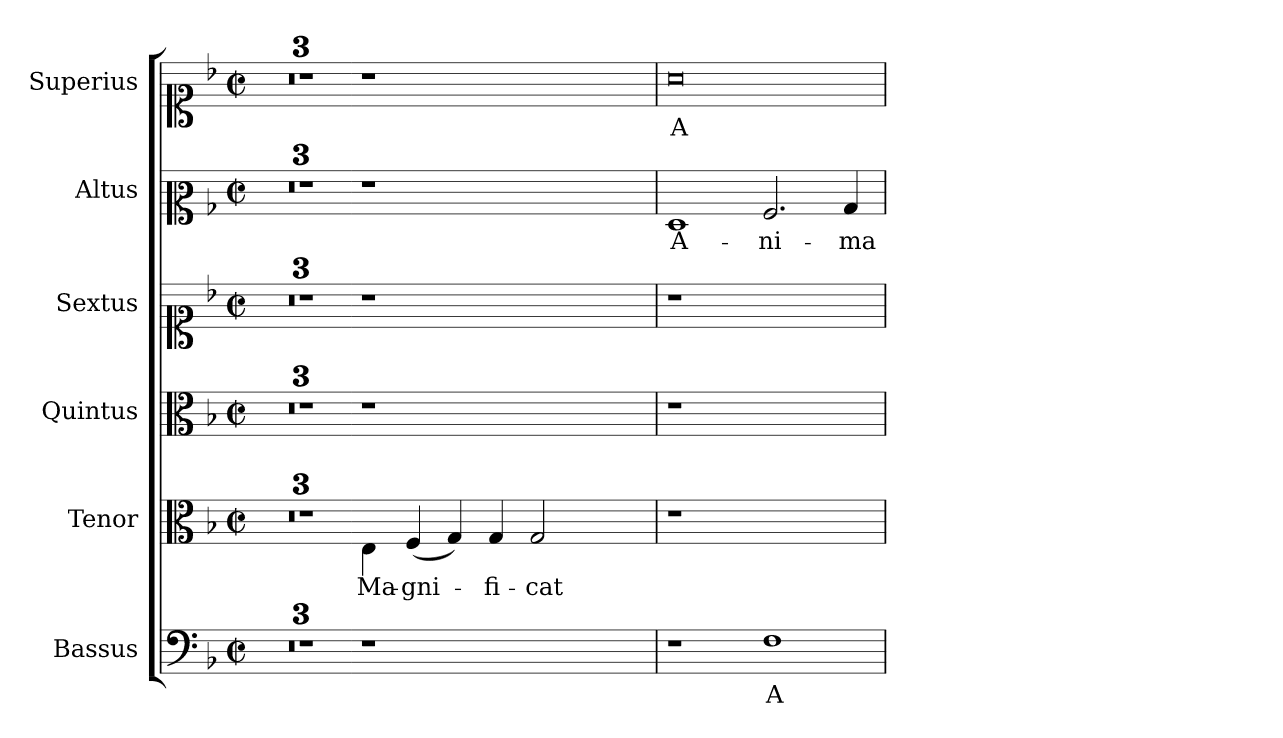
**kern	**text	**kern	**text	**kern	**kern	**kern	**text	**kern	**text
*part6	*part6	*part5	*part5	*part4	*part3	*part2	*part2	*part1	*part1
*staff6	*staff6	*staff5	*staff5	*staff4	*staff3	*staff2	*staff2	*staff1	*staff1
*I"Bassus	*	*I"Tenor	*	*I"Quintus	*I"Sextus	*I"Altus	*	*I"Superius	*
*I'B	*	*I'T	*	*I'Q	*I'Sx	*I'A	*	*I'S	*
*clefF4	*	*clefC3	*	*clefC3	*clefC1	*clefC2	*	*clefC1	*
*k[b-]	*	*k[b-]	*	*k[b-]	*k[b-]	*k[b-]	*	*k[b-]	*
*F:	*	*F:	*	*F:	*F:	*F:	*	*F:	*
*M2/2	*	*M2/2	*	*M2/2	*M2/2	*M2/2	*	*M2/2	*
*met(c|)	*	*met(c|)	*	*met(c|)	*met(c|)	*met(c|)	*	*met(c|)	*
=1	=1	=1	=1	=1	=1	=1	=1	=1	=1
1ryy	.	1ryy	.	1r	1r	1ryy	.	1ryy	.
=2	=2	=2	=2	=2	=2	=2	=2	=2	=2
1r	.	1r	.	1r	1r	1r	.	1r	.
=3	=3	=3	=3	=3	=3	=3	=3	=3	=3
*	*	*clefGv2	*	*clefC4	*clefC3	*clefG2	*	*clefG2	*
1ryy	.	1ryy	.	1r	1r	1ryy	.	1ryy	.
=3X1-	=3X1-	=3X1-	=3X1-	=3X1-	=3X1-	=3X1-	=3X1-	=3X1-	=3X1-
!	!	!LO:N:head=solid	!	!	!	!	!	!	!
!	!	!	!LO:LY:b	!	!	!	!	!	!
1r	.	4E\	Ma-	1r	1r	1r	.	1r	.
!	!	!LO:N:head=solid	!	!	!	!	!	!	!
!	!	!	!LO:LY:b	!	!	!	!	!	!
.	.	(<4F/	-gni-	.	.	.	.	.	.
!	!	!LO:N:head=solid	!	!	!	!	!	!	!
.	.	4G/)	.	.	.	.	.	.	.
!	!	!LO:N:head=solid	!	!	!	!	!	!	!
!	!	!	!LO:LY:b	!	!	!	!	!	!
.	.	4G/	-fi-	.	.	.	.	.	.
!	!	!LO:N:head=open	!	!	!	!	!	!	!
!	!	!	!LO:LY:b	!	!	!	!	!	!
1ryy	.	2G/	-cat	1ryy	1ryy	1ryy	.	1ryy	.
.	.	2ryy	.	.	.	.	.	.	.
=4	=4	=4	=4	=4	=4	=4	=4	=4	=4
!	!	!	!	!	!	!	!LO:LY:b	!	!
!	!	!	!	!	!	!	!	!	!LO:LY:b
1r	.	1r	.	1r	1r	1F	A-	0a	A-
!	!LO:LY:b	!	!	!	!	!	!	!	!
!	!	!	!	!	!	!	!LO:LY:b	!	!
1F	A-	1ryy	.	1ryy	1ryy	2.A/	-ni-	.	.
!	!	!	!	!	!	!	!LO:LY:b	!	!
.	.	.	.	.	.	4B-/	-ma	.	.
=	=	=	=	=	=	=	=	=	=
*-	*-	*-	*-	*-	*-	*-	*-	*-	*-
